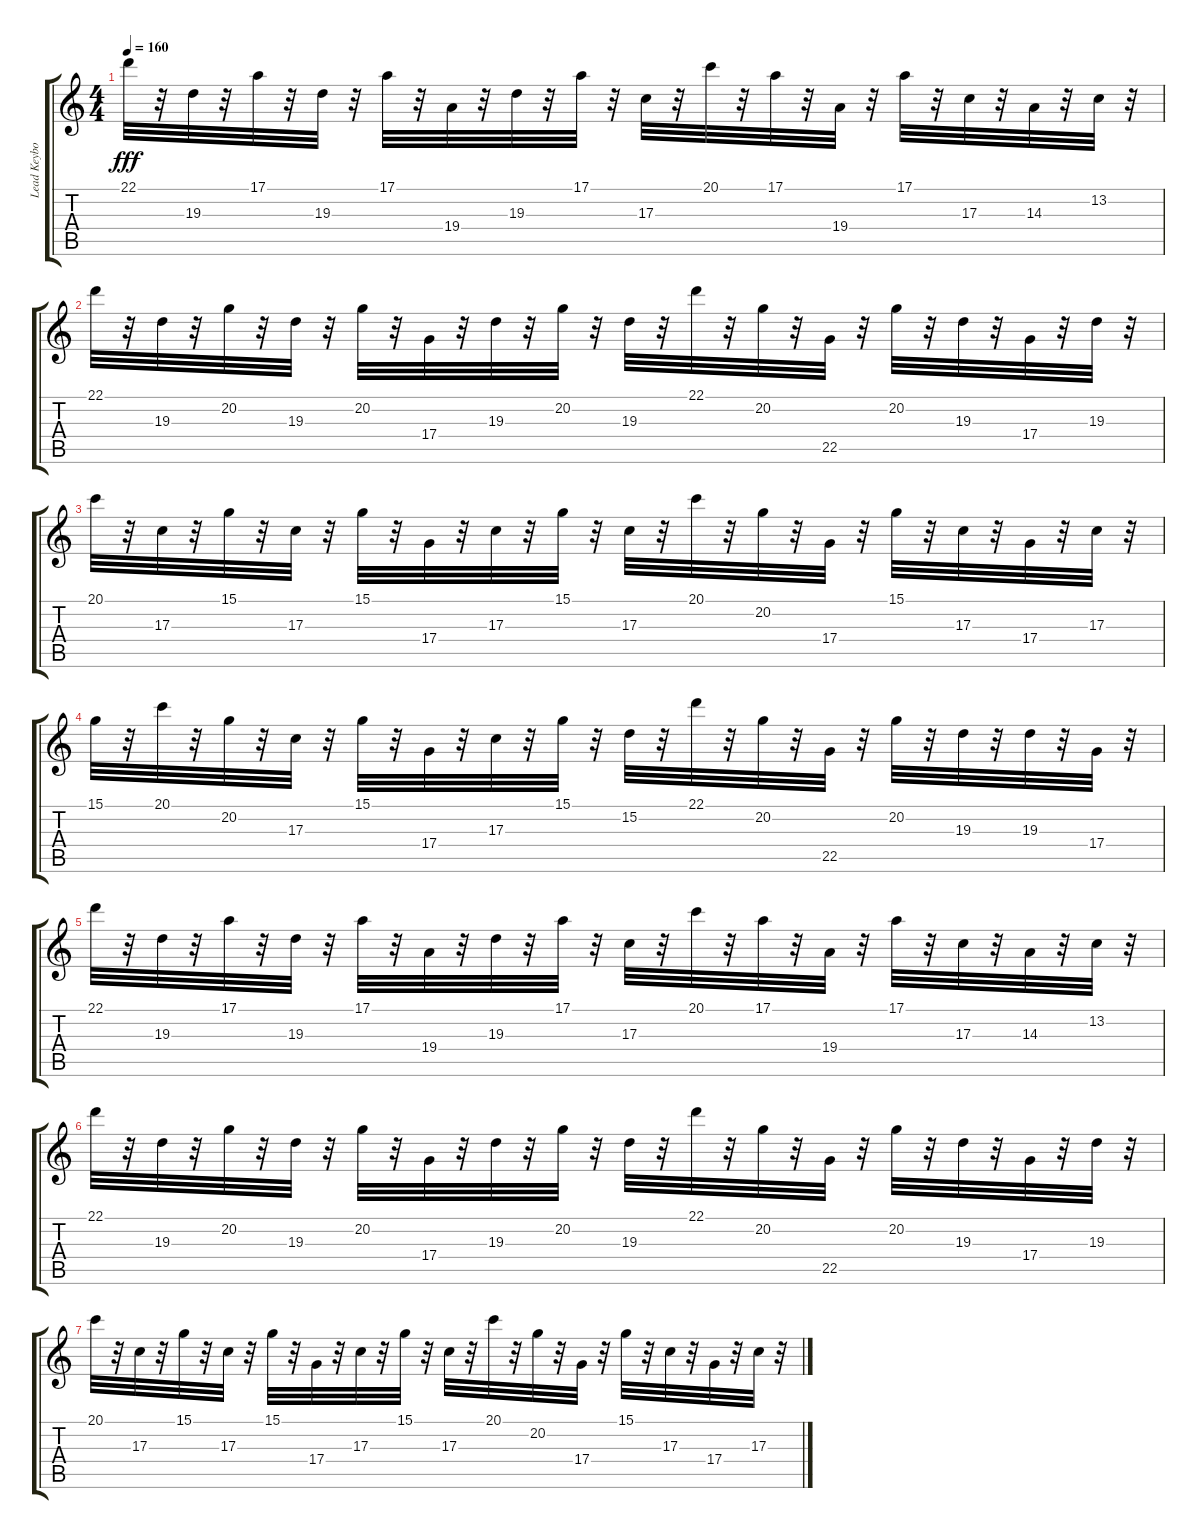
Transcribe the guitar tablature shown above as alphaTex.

\track ("Lead Keyboard Melody" "Lead Keybo") {instrument harpsichord}
\staff {score tabs}
\tuning (E4 B3 G3 D3 A2 E2) {hide}
\ts (4 4)
\tempo 160
\clef g2
\ks c
22.1.32{dy fff} r.32 19.3.32 r.32 17.1.32 r.32 19.3.32 r.32 17.1.32 r.32 19.4.32 r.32 19.3.32 r.32 17.1.32 r.32 17.3.32 r.32 20.1.32 r.32 17.1.32 r.32 19.4.32 r.32 17.1.32 r.32 17.3.32 r.32 14.3.32 r.32 13.2.32 r.32 |
22.1.32 r.32 19.3.32 r.32 20.2.32 r.32 19.3.32 r.32 20.2.32 r.32 17.4.32 r.32 19.3.32 r.32 20.2.32 r.32 19.3.32 r.32 22.1.32 r.32 20.2.32 r.32 22.5.32 r.32 20.2.32 r.32 19.3.32 r.32 17.4.32 r.32 19.3.32 r.32 |
20.1.32 r.32 17.3.32 r.32 15.1.32 r.32 17.3.32 r.32 15.1.32 r.32 17.4.32 r.32 17.3.32 r.32 15.1.32 r.32 17.3.32 r.32 20.1.32 r.32 20.2.32 r.32 17.4.32 r.32 15.1.32 r.32 17.3.32 r.32 17.4.32 r.32 17.3.32 r.32 |
15.1.32 r.32 20.1.32 r.32 20.2.32 r.32 17.3.32 r.32 15.1.32 r.32 17.4.32 r.32 17.3.32 r.32 15.1.32 r.32 15.2.32 r.32 22.1.32 r.32 20.2.32 r.32 22.5.32 r.32 20.2.32 r.32 19.3.32 r.32 19.3.32 r.32 17.4.32 r.32 |
22.1.32 r.32 19.3.32 r.32 17.1.32 r.32 19.3.32 r.32 17.1.32 r.32 19.4.32 r.32 19.3.32 r.32 17.1.32 r.32 17.3.32 r.32 20.1.32 r.32 17.1.32 r.32 19.4.32 r.32 17.1.32 r.32 17.3.32 r.32 14.3.32 r.32 13.2.32 r.32 |
22.1.32 r.32 19.3.32 r.32 20.2.32 r.32 19.3.32 r.32 20.2.32 r.32 17.4.32 r.32 19.3.32 r.32 20.2.32 r.32 19.3.32 r.32 22.1.32 r.32 20.2.32 r.32 22.5.32 r.32 20.2.32 r.32 19.3.32 r.32 17.4.32 r.32 19.3.32 r.32 |
20.1.32 r.32 17.3.32 r.32 15.1.32 r.32 17.3.32 r.32 15.1.32 r.32 17.4.32 r.32 17.3.32 r.32 15.1.32 r.32 17.3.32 r.32 20.1.32 r.32 20.2.32 r.32 17.4.32 r.32 15.1.32 r.32 17.3.32 r.32 17.4.32 r.32 17.3.32 r.32
